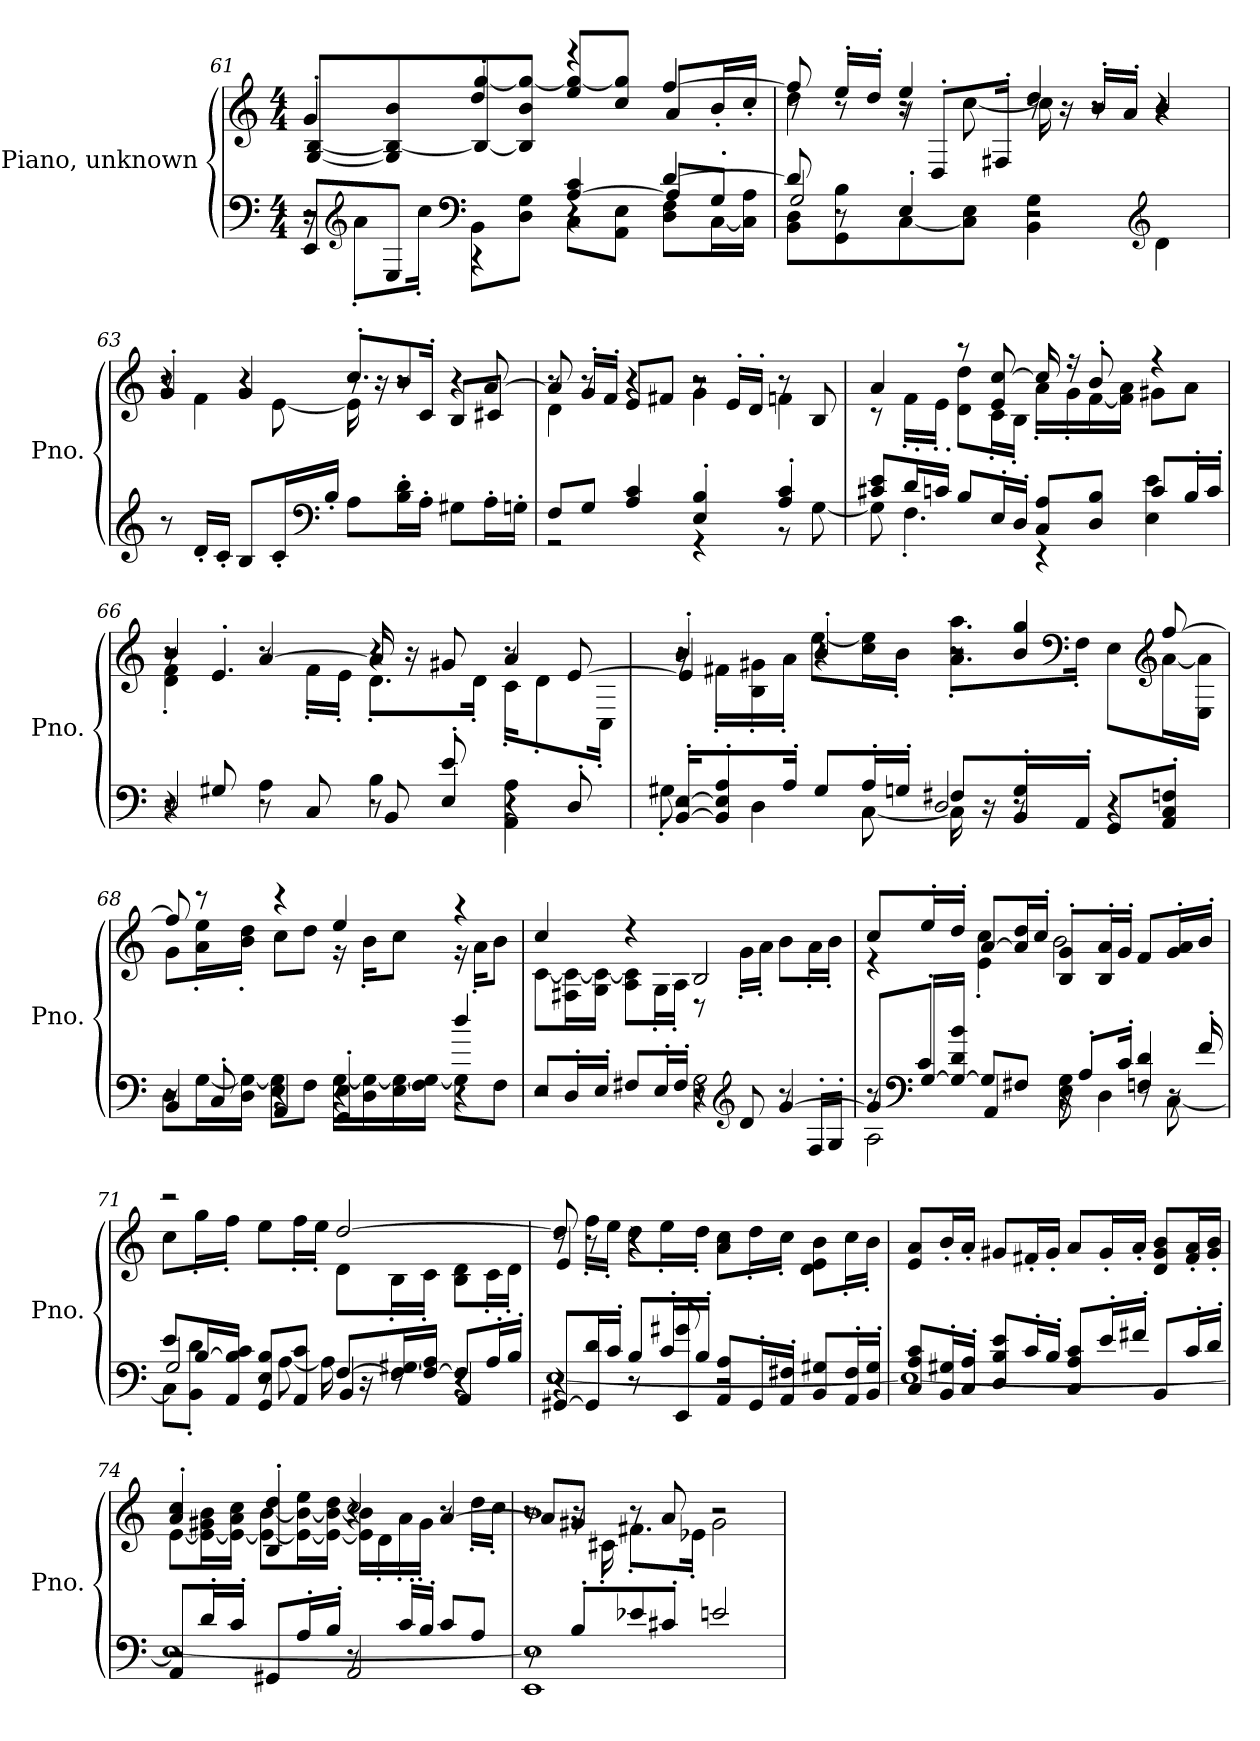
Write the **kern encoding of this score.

**kern	**kern
*part1	*part1
*staff2	*staff1
*I"Piano, unknown	*
*I'Pno.	*
!!LO:LB:g=z
*clefF4	*clefG2
*k[]	*k[]
*M4/4	*M4/4
=61	=61
*^	*^
*	*^	*	*
2r	16r	8EE/L	4g'/	[8G/ [8B/L
*clefG2	*	*	*	*
.	8a'\L	.	.	.
.	.	8E/J	.	8G/] 8B/_ 8b/
.	16cc'\Jk	.	.	.
*clefF4	*	*	*	*
.	8BB\L	4r	4dd'/	8B/_ [8gg/
.	8D\ 8G\J	.	.	8B/] 8b/ 8gg/_J
4r	8C\L	[4A/ 4c/	4r	8ee/ 8gg/_L
.	8AA\ 8E\J	.	.	8cc/ 8gg/]J
[4d/	8D\ 8F\L	8A/L]	[4ff/	8a/L
.	[16C\L	8G'/J	.	16b'/L
.	16C\] 16A\JJ	.	.	16cc'/JJ
=62	=62	=62	=62	=62
*	*	*	*	*^
8d/]	8BB\ 8D\L	2G/	8ff/]	4dd\	8r
8r	8GG\ 8B\	.	8r	.	16ee'/LL
.	.	.	.	.	16dd'/JJ
4E'/	[8C\	.	4ee/	8r	16r
.	.	.	.	.	8D'/L
.	8C\] 8E\J	.	.	[8cc\	.
.	.	.	.	.	16F#X'/Jk
2r	4BB\ 4G\	2r	4dd/	16cc\]	8r
.	.	.	.	16r	.
.	.	.	.	8r	16b'/LL
.	.	.	.	.	16a'/JJ
*clefG2	*	*	*	*	*
.	4d\	.	4r	4r	4b/
*v	*v	*v	*	*	*
!!LO:LB:g=z	!!	!!
=63	=63	=63	=63
8r	4r	8r	4g'/
16d'/LL	.	4f\	.
16c'/JJ	.	.	.
8B/L	4g/	.	4r
16c'/L	.	[8e\	.
*clefF4	*	*	*
16B'/JJ	.	.	.
8A\L	8r	16e\]	8.cc'/L
.	.	16r	.
16B\' 16d\'L	4b/	8r	.
16A'\JJ	.	.	16c'/Jk
8G#X\L	.	4r	8B/L
16A'\L	[8a/	.	8c#X/J
16Gn'\JJ	.	.	.
=64	=64	=64	=64
*^	*	*	*
8F/L	2r	8a/]	4d\	8r
8G/J	.	8r	.	16g'/LL
.	.	.	.	16f'/JJ
4A/ 4c/	.	4r	4r	8e/L
.	.	.	.	8f#X/J
4E/' 4B/'	4r	2r	4g\	8r
.	.	.	.	16e'/LL
.	.	.	.	16d'/JJ
4A/' 4c/'	8r	.	4fn\	8r
.	[8G\	.	.	8B/
*	*	*	*v	*v
!!LO:LB:g=z
=65	=65	=65	=65
8c#X/ 8e/L	8G\]	4a/	8r
16d'/L	4.F'\	.	16f'\LL
16cn'/JJ	.	.	16e'\JJ
8B/L	.	8r	8d\ 8dd\L
16E'/L	.	8e/ [8cc/	16c'\L
16D'/JJ	.	.	16B'\JJ
8C/ 8A/L	4r	16cc/]	16a'\LL
.	.	16r	16g'\
8D/ 8B/J	.	8b'/	[16f\
.	.	.	16f\] 16a\JJ
8c/L	4E\ 4e\	4r	8g#X\L
16B'/L	.	.	8a\J
16c'/JJ	.	.	.
=66	=66	=66	=66
*	*^	*	*^
2D/	4r	8r	4b/	4d\' 4f\'	8r
.	.	8G#X/	.	.	4.e'/
.	4A\	8r	[4a/	8r	.
.	.	8C/	.	16f'\LL	.
.	.	.	.	16e'\JJ	.
8r	4B\	8BB/	16a/]	8.d'\L	4r
.	.	.	16r	.	.
8e'/	.	4E/	8g#X/	.	.
.	.	.	.	16d'\Jk	.
4r	4AA\ 4A\	.	4a/	16c'\KL	8r
.	.	.	.	8d'\	.
.	.	8D'/	.	.	[8e/
.	.	.	.	16C'\Jk	.
!!LO:PB:g=z	!!	!!
=67	=67	=67	=67	=67	=67
[16BB/' [16E/'KL	8G#X'\	2r	4b'/	16r	4e/]
8BB/]' 8E/]' 8A/'	.	.	.	16f#X'\LL	.
.	4D\	.	.	16B\' 16g#X\'	.
16A'/Jk	.	.	.	16a'\JJ	.
8G#/L	.	.	4b'/	[8ee\L	4r
16A'/L	[8C\	.	.	16cc\ 16ee\]L	.
16Gn'/JJ	.	.	.	16b'\JJ	.
8F#X/L	16C\]	2D/	8r	8.a\' 8.aa\'L	2r
.	16r	.	.	.	.
16BB/' 16G/'L	8r	.	4b/ 4gg/	.	.
*	*	*	*clefF4	*	*
16AA'/JJ	.	.	.	16F'\Jk	.
8GG/L	4r	.	.	8E\L	.
*	*	*	*clefG2	*	*
8AA/' 8C/' 8Fn/'J	.	.	[8ff/	[16a\L	.
.	.	.	.	16E\ 16a\]JJ	.
*	*	*	*	*v	*v
=68	=68	=68	=68	=68
4BB/	8D\L	8r	8ff/]	8g\L
.	[16G\L	8C'/	8r	16a\' 16ee\'L
.	16D\ 16G\_JJ	.	.	16b\' 16dd\'JJ
4AA/	8E\ 8G\]L	4r	4r	8cc\L
.	8F\J	.	.	8dd\J
4r	[16G\LL	4GG/' 4E/'	4ee/	16r
.	16D\ 16G\_	.	.	16b'\KL
.	16E\ 16G\_	.	.	8cc\J
.	16F\ 16G\_JJ	.	.	.
4dd/	8G\L]	4r	4r	16r
.	.	.	.	16a'\KL
.	8F\J	.	.	8b\J
!!LO:LB:g=z	!!
=69	=69	=69	=69	=69
8E/L	2r	2r	4cc/	[8c\L
16D'/L	.	.	.	16F#X\ 16c\_L
16E'/JJ	.	.	.	16G\ 16c\_JJ
8F#X/L	.	.	4r	8A\ 8c\]L
16E'/L	.	.	.	16G'\L
16F#'/JJ	.	.	.	16A'\JJ
8r	2G\	4r	2B/	8r
*clefG2	*	*	*	*
8d/	.	.	.	16g'\LL
.	.	.	.	16a'\JJ
8r	.	[4g/	.	8b\L
16F#'/LL	.	.	.	16a'\L
16G'/JJ	.	.	.	16b'\JJ
=70	=70	=70	=70	=70
8r	2A\	8g/L]	8cc/L	4r
*clefF4	*	*	*	*
[16G/LL	.	8c'/J	16ee'/L	.
16G/_ 16d/ 16b/JJ	.	.	16dd'/JJ	.
8G/L]	.	4AA/	[8a/L	4e\' 4cc\'
8F#X/J	.	.	16a/] 16dd/L	.
.	.	.	16cc'/JJ	.
16r	8E\ 8G\	4r	8B/' 8g/'L	2b\
8A'/L	.	.	.	.
.	4D\	.	16B/' 16a/'L	.
16c'/Jk	.	.	16g'/JJ	.
8r	.	4Fn/ 4d/	8f/L	.
16r	[8C\	.	16g/' 16a/'L	.
16f'/	.	.	16b'/JJ	.
!!LO:LB:g=z	!!
=71	=71	=71	=71	=71
8e/L	8C\L]	2G/	2r	8cc\L
[16B/L	8BB\' 8d\'J	.	.	16gg'\L
16AA/ 16B/] 16c/JJ	.	.	.	16ff'\JJ
8GG/ 8E/ 8B/L	8r	.	.	8ee\L
8AA/ 8c/J	[8A\	.	.	16ff'\L
.	.	.	.	16ee'\JJ
[8F/L	16A\]	4BB/	[2dd/	8d\L
.	16r	.	.	.
16F/_ 16G#X/L	8r	.	.	16B'\L
16F/_ 16A/JJ	.	.	.	16c'\JJ
8F/L]	4r	4AA/	.	8B\ 8d\L
16A'/L	.	.	.	16c'\L
16B'/JJ	.	.	.	16d'\JJ
=72	=72	=72	=72	=72
*	*	*	*	*^
[8GG#X/L	[1E	4r	8dd/]	8r	4e/
16GG#/] 16d/L	.	.	8r	16ff'\LL	.
16c'/JJ	.	.	.	16ee'\JJ	.
8B/L	.	8r	4r	8dd\L	4r
16c'/L	.	8EE/ 8g#X/	.	16ee'\L	.
16B'/JJ	.	.	.	16dd'\JJ	.
8AA/ 8A/L	.	2r	2r	8a\ 8cc\L	2r
16GG#'/L	.	.	.	16dd'\L	.
16AA/' 16F#X/'JJ	.	.	.	16cc'\JJ	.
8BB/ 8G#X/L	.	.	.	8d\ 8e\ 8b\L	.
16AA/' 16F#/'L	.	.	.	16cc'\L	.
16BB/' 16G#/'JJ	.	.	.	16b'\JJ	.
*	*v	*v	*	*	*
*	*	*v	*v	*v
!!LO:LB:g=z
=73	=73	=73
8C/ 8A/ 8c/L	1E_	8e/ 8a/L
16BB/' 16G#X/'L	.	16b'/L
16C/' 16A/'JJ	.	16a'/JJ
8D/ 8B/ 8e/L	.	8g#X/L
16c'/L	.	16f#X'/L
16B'/JJ	.	16g#'/JJ
8C/ 8A/ 8c/L	.	8a/L
16e'/L	.	16g#'/L
16f#X'/JJ	.	16a'/JJ
8BB/L	.	8d/ 8g#/ 8b/L
16c'/L	.	16f#/' 16a/'L
16d'/JJ	.	16g#/' 16b/'JJ
=74	=74	=74
*	*^	*^
*	*	*	*	*^
8AA/L	1E_	2r	4a/' 4cc/'	[8e\L	2r
16d'/L	.	.	.	16e\_ 16g#X\ 16b\L	.
16c'/JJ	.	.	.	16e\_ 16a\ 16cc\JJ	.
8GG#X/L	.	.	4B/' 4dd/'	8e\_ [8b\L	.
16A'/L	.	.	.	16e\_ 16b\_ 16ee\L	.
16B'/JJ	.	.	.	16e\_ 16b\_ 16dd\JJ	.
8r	.	2AA/	2cc/	16e\] 16b\]LL	4r
.	.	.	.	16d'\	.
16c'/LL	.	.	.	16a'\	.
16B'/JJ	.	.	.	16g#'\JJ	.
8c/L	.	.	.	8r	[4a/
8A/J	.	.	.	16dd'\LL	.
.	.	.	.	16cc'\JJ	.
!!LO:LB:g=z	!!	!!
=75	=75	=75	=75	=75	=75
8r	1E]	1EE	1b	8r	8a/L]
8B'/L	.	.	.	16r	8g#X/J
.	.	.	.	16c#X'\	.
8e-X/	.	.	.	8.f#X'\L	8r
8c#X'/J	.	.	.	.	8a/
.	.	.	.	16e-X'\Jk	.
2en/	.	.	.	2g#\	2r
*v	*v	*v	*	*	*
*	*v	*v	*v
=	=
*-	*-
